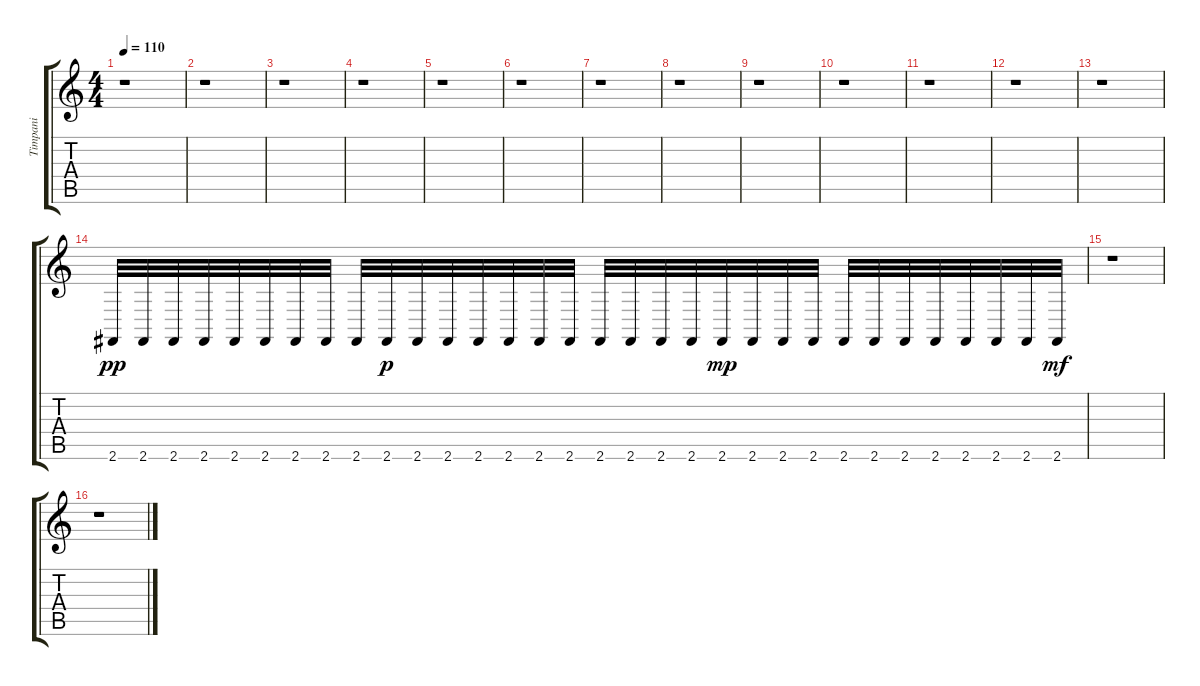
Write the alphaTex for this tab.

\track ("Timpani" "Timpani") {instrument timpani}
\staff {score tabs}
\tuning (E4 B3 G3 D3 A2 E2) {hide}
\ts (4 4)
\tempo 110
\clef g2
\ks c
r.1{dy pp} |
r.1 |
r.1 |
r.1 |
r.1 |
r.1 |
r.1 |
r.1 |
r.1 |
r.1 |
r.1 |
r.1 |
r.1 |
2.6.32 2.6.32 2.6.32 2.6.32 2.6.32 2.6.32 2.6.32 2.6.32 2.6.32 2.6.32{dy p} 2.6.32 2.6.32 2.6.32 2.6.32 2.6.32 2.6.32 2.6.32 2.6.32 2.6.32 2.6.32 2.6.32{dy mp} 2.6.32 2.6.32 2.6.32 2.6.32 2.6.32 2.6.32 2.6.32 2.6.32 2.6.32 2.6.32 2.6.32{dy mf} |
r.1 |
r.1
